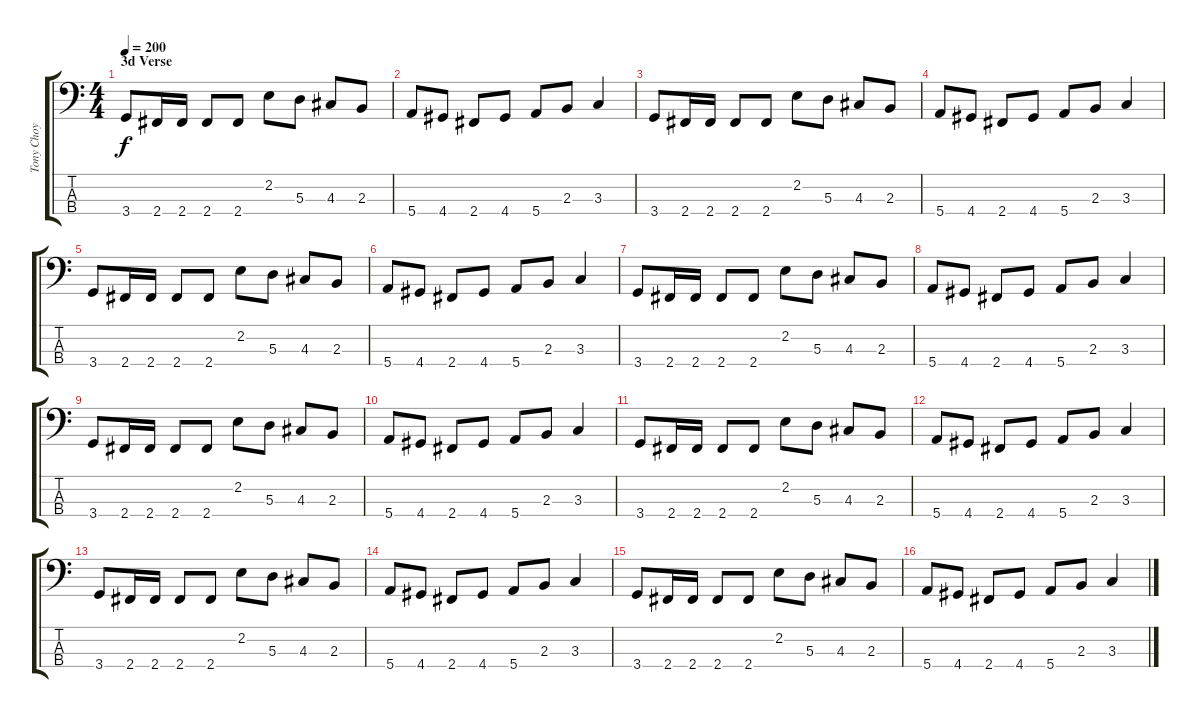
\track ("Tony Choy " "Tony Choy ") {instrument electricbasspick}
\staff {score tabs}
\tuning (G2 D2 A1 E1) {hide}
\ts (4 4)
\section ("" "3d Verse")
\tempo 200
\clef f4
\ks c
3.4.8{dy f} 2.4.16 2.4.16 2.4.8 2.4.8 2.2.8 5.3.8 4.3.8 2.3.8 |
5.4.8 4.4.8 2.4.8 4.4.8 5.4.8 2.3.8 3.3.4 |
3.4.8 2.4.16 2.4.16 2.4.8 2.4.8 2.2.8 5.3.8 4.3.8 2.3.8 |
5.4.8 4.4.8 2.4.8 4.4.8 5.4.8 2.3.8 3.3.4 |
3.4.8 2.4.16 2.4.16 2.4.8 2.4.8 2.2.8 5.3.8 4.3.8 2.3.8 |
5.4.8 4.4.8 2.4.8 4.4.8 5.4.8 2.3.8 3.3.4 |
3.4.8 2.4.16 2.4.16 2.4.8 2.4.8 2.2.8 5.3.8 4.3.8 2.3.8 |
5.4.8 4.4.8 2.4.8 4.4.8 5.4.8 2.3.8 3.3.4 |
3.4.8 2.4.16 2.4.16 2.4.8 2.4.8 2.2.8 5.3.8 4.3.8 2.3.8 |
5.4.8 4.4.8 2.4.8 4.4.8 5.4.8 2.3.8 3.3.4 |
3.4.8 2.4.16 2.4.16 2.4.8 2.4.8 2.2.8 5.3.8 4.3.8 2.3.8 |
5.4.8 4.4.8 2.4.8 4.4.8 5.4.8 2.3.8 3.3.4 |
3.4.8 2.4.16 2.4.16 2.4.8 2.4.8 2.2.8 5.3.8 4.3.8 2.3.8 |
5.4.8 4.4.8 2.4.8 4.4.8 5.4.8 2.3.8 3.3.4 |
3.4.8 2.4.16 2.4.16 2.4.8 2.4.8 2.2.8 5.3.8 4.3.8 2.3.8 |
5.4.8 4.4.8 2.4.8 4.4.8 5.4.8 2.3.8 3.3.4
